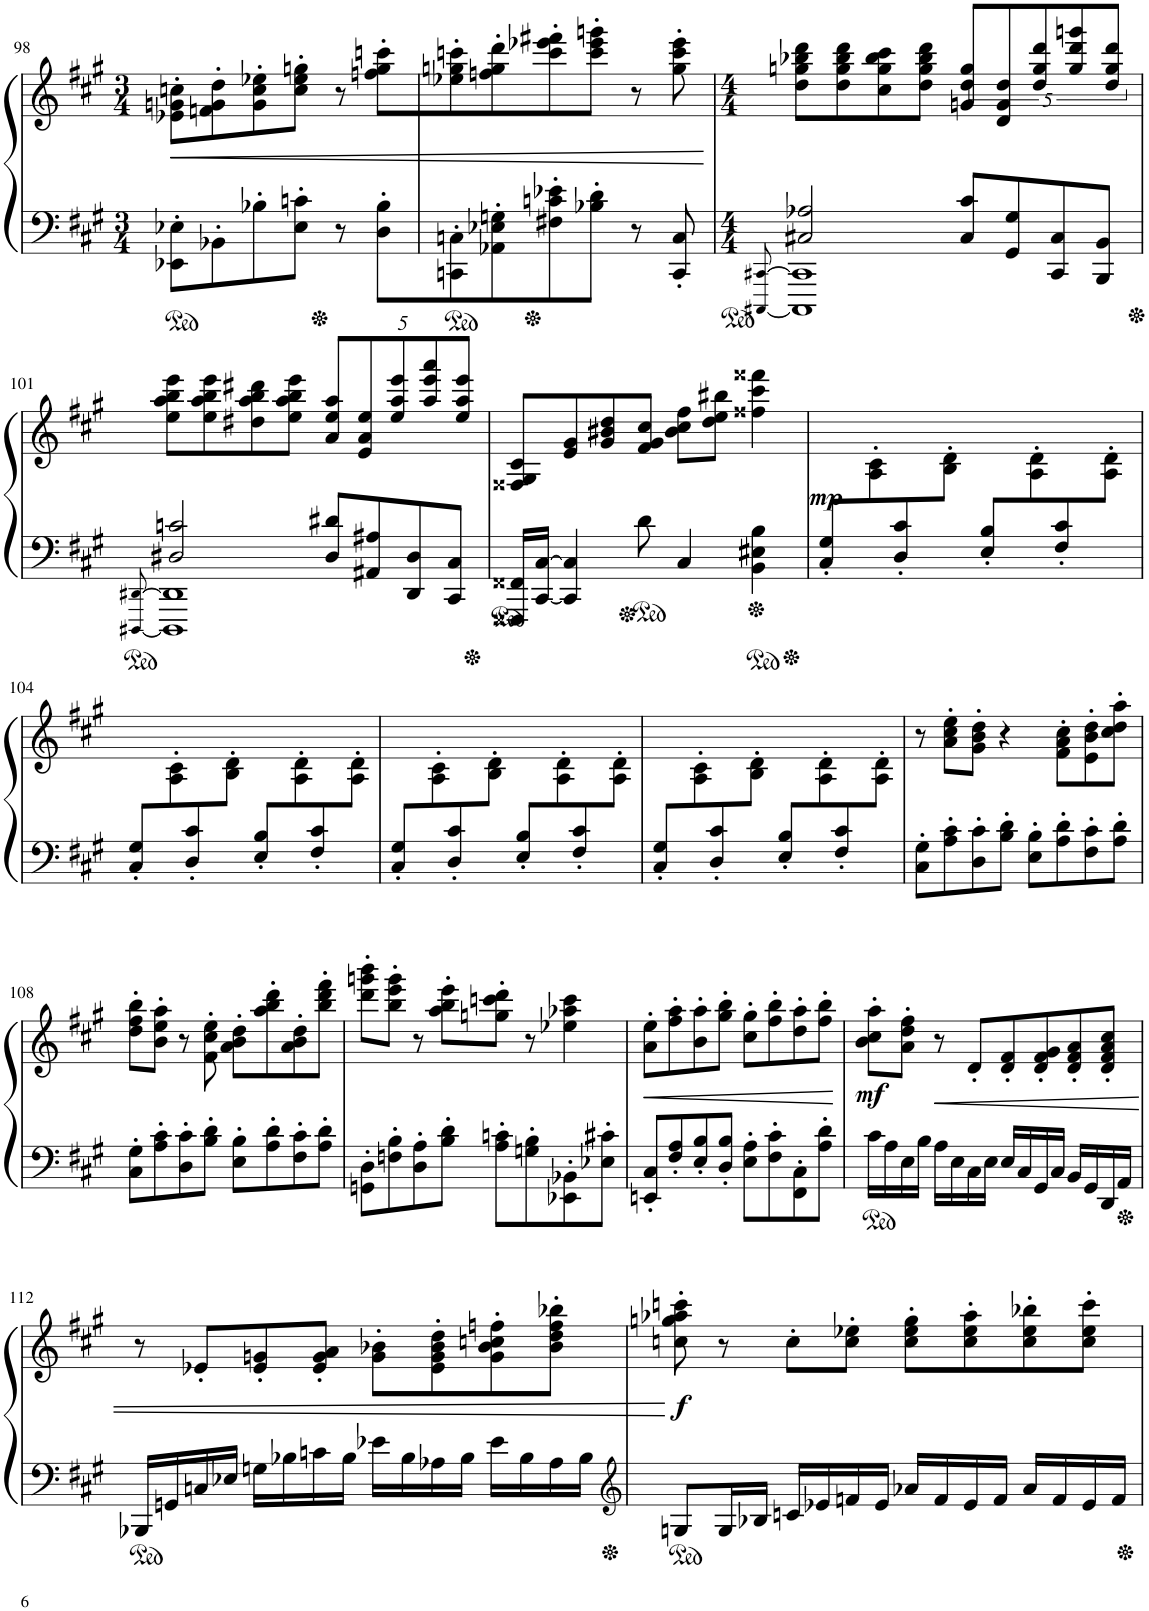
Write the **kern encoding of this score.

**kern	**kern	**dynam
*part1	*part1	*part1
*staff2	*staff1	*staff1/2
*I"Piano	*	*
*I'Pno.	*	*
!!LO:PB:g=z
*clefF4	*clefG2	*
*k[f#c#g#]	*k[f#c#g#]	*
*M3/4	*M3/4	*
=98	=98	=98
!	!	!LO:HP:b
8EE-X\' 8E-X\'L	8e-X\' 8gn\' 8ccn\'L	<
8BB-X'\	8fn\' 8g\' 8dd\'	.
8B-X'\	8g\' 8cc\' 8ee-X\'	.
8E-\' 8cn\'J	8cc\' 8ee-\' 8ggn\'J	.
8r	8r	.
8D\' 8B-\'L	8ffn\' 8gg\' 8cccn\'L	.
=99	=99	=99
8CCn\' 8Cn\'	8ee-X\' 8ggn\' 8cccn\'	.
8AA-X\' 8E-X\' 8Gn\'	8ffn\' 8gg\' 8ddd\'	.
8F#X\' 8cn\' 8e-X\'	8ccc\' 8eee-X\' 8fff#X\'	.
8B-X\' 8d\'J	8ccc\' 8eee-\' 8gggn\'J	.
8r	8r	.
8CC/' 8C/'	8gg\' 8ccc\' 8eee-\'	.
.	.	[
=100	=100	=100
*M4/4	*M4/4	*
*^	*	*
[<8CCC#X!/^ [8CC#X!/^	8ryy	8ryy	.
2..CCC#_ 2..CC#_	2C#X/ 2A-X/	8dd\ 8ggn\ 8bb-X\ 8ddd\L	.
.	.	8dd\ 8gg\ 8bb-\ 8ddd\	.
.	.	8cc#\ 8gg\ 8bb-\ 8ccc#\	.
.	.	8dd\ 8gg\ 8bb-\ 8ddd\J	.
.	8C#/ 8c#/L	10gn/ 10dd/ 10gg/L	.
.	.	10d/ 10g/ 10dd/	.
.	8GG#/ 8G#/	.	.
.	.	10dd/ 10gg/ 10ddd/	.
.	8CC#/ 8C#/	.	.
.	.	[20.gg/ [20.ddd/ [20.gggn/	.
8ryy	8BBB/ 8BB/J	40ryy	.
.	.	10dd/ 10gg/ 10ddd/J	.
!!LO:LB:g=z
=101	=101	=101	=101
[<8DDD#X!/^ [8DD#X!/^	8ryy	8ryy	.
8CCC#] 8CC#]	2D#X/ 2cn/	40gg/] 40ddd/] 40ggg/]	.
.	.	8ee\ 8aa\ 8bb\ 8eee\L	.
2..DDD#_ 2..DD#_	.	.	.
.	.	8ee\ 8aa\ 8bb\ 8eee\	.
.	.	8dd#X\ 8aa\ 8bb\ 8ddd#X\	.
.	.	8ee\ 8aa\ 8bb\ 8eee\J	.
.	8D#/ 8d#X/L	.	.
*	*	*Xbrackettup	*
.	.	10a/ 10ee/ 10aa/L	.
.	8AA#X/ 8A#X/	10e/ 10a/ 10ee/	.
.	.	10ee/ 10aa/ 10eee/	.
.	8DD#/ 8D#/	.	.
.	.	[20.aa/ [20.eee/ [20.aaa/	.
.	8CC#/ 8C#/J	.	.
.	.	10ee/ 10aa/ 10eee/J	.
*v	*v	*	*
=102	=102	=102
*M4/4	*M4/4	*
16FFF##X/ 16FF##X/LL	8F##X/ 8G#/ 8c#/L	.
8DDD#] 8DD#]	.	.
.	40aa/] 40eee/] 40aaa/]	.
.	8e/ 8g#/	.
[16CC#/ [16C#/JJ	.	.
4CC#/] 4C#/]	.	.
.	8g#/ 8b#X/ 8dd/	.
.	8f#/ 8g#/ 8cc#/J	.
8d\	.	.
.	8b#\ 8cc#\ 8ff#\L	.
4C#/	.	.
.	8dd\ 8ee\ 8bb#X\J	.
.	4ff##X\ 4ccc#\ 4fff##X\	.
4BB\ 4E#X\ 4B\	.	.
.	10ryy	.
=103	=103	=103
*	*^	*
!	!	!	!LO:DY:a=2
8C#/'< 8G#/'<L	1ryy	8ryy	mp
8ryy	.	8A\' 8c#\'	.
8D/'< 8c#/'<	.	8ryy	.
8ryy	.	8B\' 8d\'J	.
8E/'< 8B/'<L	.	8ryy	.
8ryy	.	8A\' 8d\'	.
8F#/'< 8c#/'<	.	8ryy	.
8ryy	.	8A\' 8d\'J	.
!!LO:LB:g=z	!!
=104	=104	=104	=104
8C#/'< 8G#/'<L	1ryy	8ryy	.
8ryy	.	8A\' 8c#\'	.
8D/'< 8c#/'<	.	8ryy	.
8ryy	.	8B\' 8d\'J	.
8E/'< 8B/'<L	.	8ryy	.
8ryy	.	8A\' 8d\'	.
8F#/'< 8c#/'<	.	8ryy	.
8ryy	.	8A\' 8d\'J	.
=105	=105	=105	=105
8C#/'< 8G#/'<L	1ryy	8ryy	.
8ryy	.	8A\' 8c#\'	.
8D/'< 8c#/'<	.	8ryy	.
8ryy	.	8B\' 8d\'J	.
8E/'< 8B/'<L	.	8ryy	.
8ryy	.	8A\' 8d\'	.
8F#/'< 8c#/'<	.	8ryy	.
8ryy	.	8A\' 8d\'J	.
=106	=106	=106	=106
8C#/'< 8G#/'<L	1ryy	8ryy	.
8ryy	.	8A\' 8c#\'	.
8D/'< 8c#/'<	.	8ryy	.
8ryy	.	8B\' 8d\'J	.
8E/'< 8B/'<L	.	8ryy	.
8ryy	.	8A\' 8d\'	.
8F#/'< 8c#/'<	.	8ryy	.
8ryy	.	8A\' 8d\'J	.
*	*v	*v	*
=107	=107	=107
8C#\' 8G#\'L	8r	.
8A\' 8c#\'	8a\' 8cc#\' 8ee\'L	.
8D\' 8c#\'	8g#\' 8b\' 8dd\'J	.
8B\' 8d\'J	4r	.
8E\' 8B\'L	.	.
8A\' 8d\'	8f#\' 8a\' 8cc#\'L	.
8F#\' 8c#\'	8e\' 8b\' 8dd\'	.
8A\' 8d\'J	8cc#\' 8dd\' 8aa\'J	.
!!LO:LB:g=z
=108	=108	=108
8C#\' 8G#\'L	8dd\' 8ff#\' 8bb\'L	.
8A\' 8c#\'	8b\' 8ee\' 8aa\'J	.
8D\' 8c#\'	8r	.
8B\' 8d\'J	8f#\' 8cc#\' 8ee\'	.
8E\' 8B\'L	8a\' 8b\' 8dd\'L	.
8A\' 8d\'	8aa\' 8bb\' 8ddd\'	.
8F#\' 8c#\'	8a\' 8b\' 8dd\'	.
8A\' 8d\'J	8bb\' 8ddd\' 8fff#\'J	.
=109	=109	=109
8GGn\' 8D\'L	8ddd\' 8gggn\' 8bbb\'L	.
8Fn\' 8B\'	8bb\' 8eee\' 8ggg\'J	.
8D\' 8A\'	8r	.
8B\' 8d\'J	8aa\' 8bb\' 8eee\'L	.
8A\' 8cn\'L	8ggn\' 8cccn\' 8ddd\'J	.
8Gn\' 8B\'	8r	.
8EE-X\' 8BB-X\'	4ee-X\ 4aa-X\ 4ccc\	.
8E-X\' 8c#X\'J	.	.
=110	=110	=110
!	!	!LO:HP:b
8EEn/' 8C#/'L	8a\' 8ee\'L	<
8F#/' 8A/'	8ff#\' 8aa\'	.
8E/' 8B/'	8b\' 8aa\'	.
8D/' 8B/'J	8gg#\' 8bb\'J	.
8E\' 8A\'L	8cc#\' 8gg#\'L	.
8F#\' 8c#\'	8ff#\' 8bb\'	.
8FF#\' 8C#\'	8dd\' 8aa\'	.
8A\' 8d\'J	8ff#\' 8bb\'J	.
.	.	[
=111	=111	=111
!	!	!LO:DY:b
16c#\LL	8b\' 8cc#\' 8aa\'L	mf
16A\	.	.
16E\	8a\' 8dd\' 8ff#\'J	.
16B\JJ	.	.
!	!	!LO:HP:b
16A\LL	8r	<
16E\	.	.
16C#\	8d'/L	.
16E\JJ	.	.
16E/LL	8d/' 8f#/'	.
16C#/	.	.
16GG#/	8d/' 8f#/' 8g#/'	.
16C#/JJ	.	.
16BB/LL	8d/' 8f#/' 8a/'	.
16GG#/	.	.
16DD/	8d/' 8f#/' 8a/' 8cc#/'J	.
16AA/JJ	.	.
!!LO:LB:g=z
=112	=112	=112
16BBB-X/LL	8r	.
16GGn/	.	.
16Cn/	8e-X'/L	.
16E-X/JJ	.	.
16Gn\LL	8e-/' 8gn/'	.
16B-X\	.	.
16cn\	8e-/' 8g/' 8a/'J	.
16B-\JJ	.	.
16e-X\LL	8g\' 8b-X\'L	.
16B-\	.	.
16A-X\	8e-\' 8g\' 8b-\' 8dd\'	.
16B-\JJ	.	.
16e-\LL	8g\' 8b-\' 8ccn\' 8ffn\'	.
16B-\	.	.
16A-\	8b-\' 8dd\' 8ff\' 8bb-X\'J	.
16B-\JJ	.	.
.	.	[
=113	=113	=113
*clefG2	*	*
!	!	!LO:DY:b
8Gn/L	8ccn\' 8ggn\' 8aa-X\' 8cccn\'	f
16G/L	8r	.
16B-X/JJ	.	.
16cn/LL	8cc'\L	.
16e-X/	.	.
16fn/	8cc\' 8ee-X\'J	.
16e-/JJ	.	.
16a-X/LL	8cc\' 8ee-\' 8gg\'L	.
16f/	.	.
16e-/	8cc\' 8ee-\' 8aa-\'	.
16f/JJ	.	.
16a-/LL	8cc\' 8ee-\' 8bb-X\'	.
16f/	.	.
16e-/	8cc\' 8ee-\' 8ccc\'J	.
16f/JJ	.	.
=	=	=
*-	*-	*-
